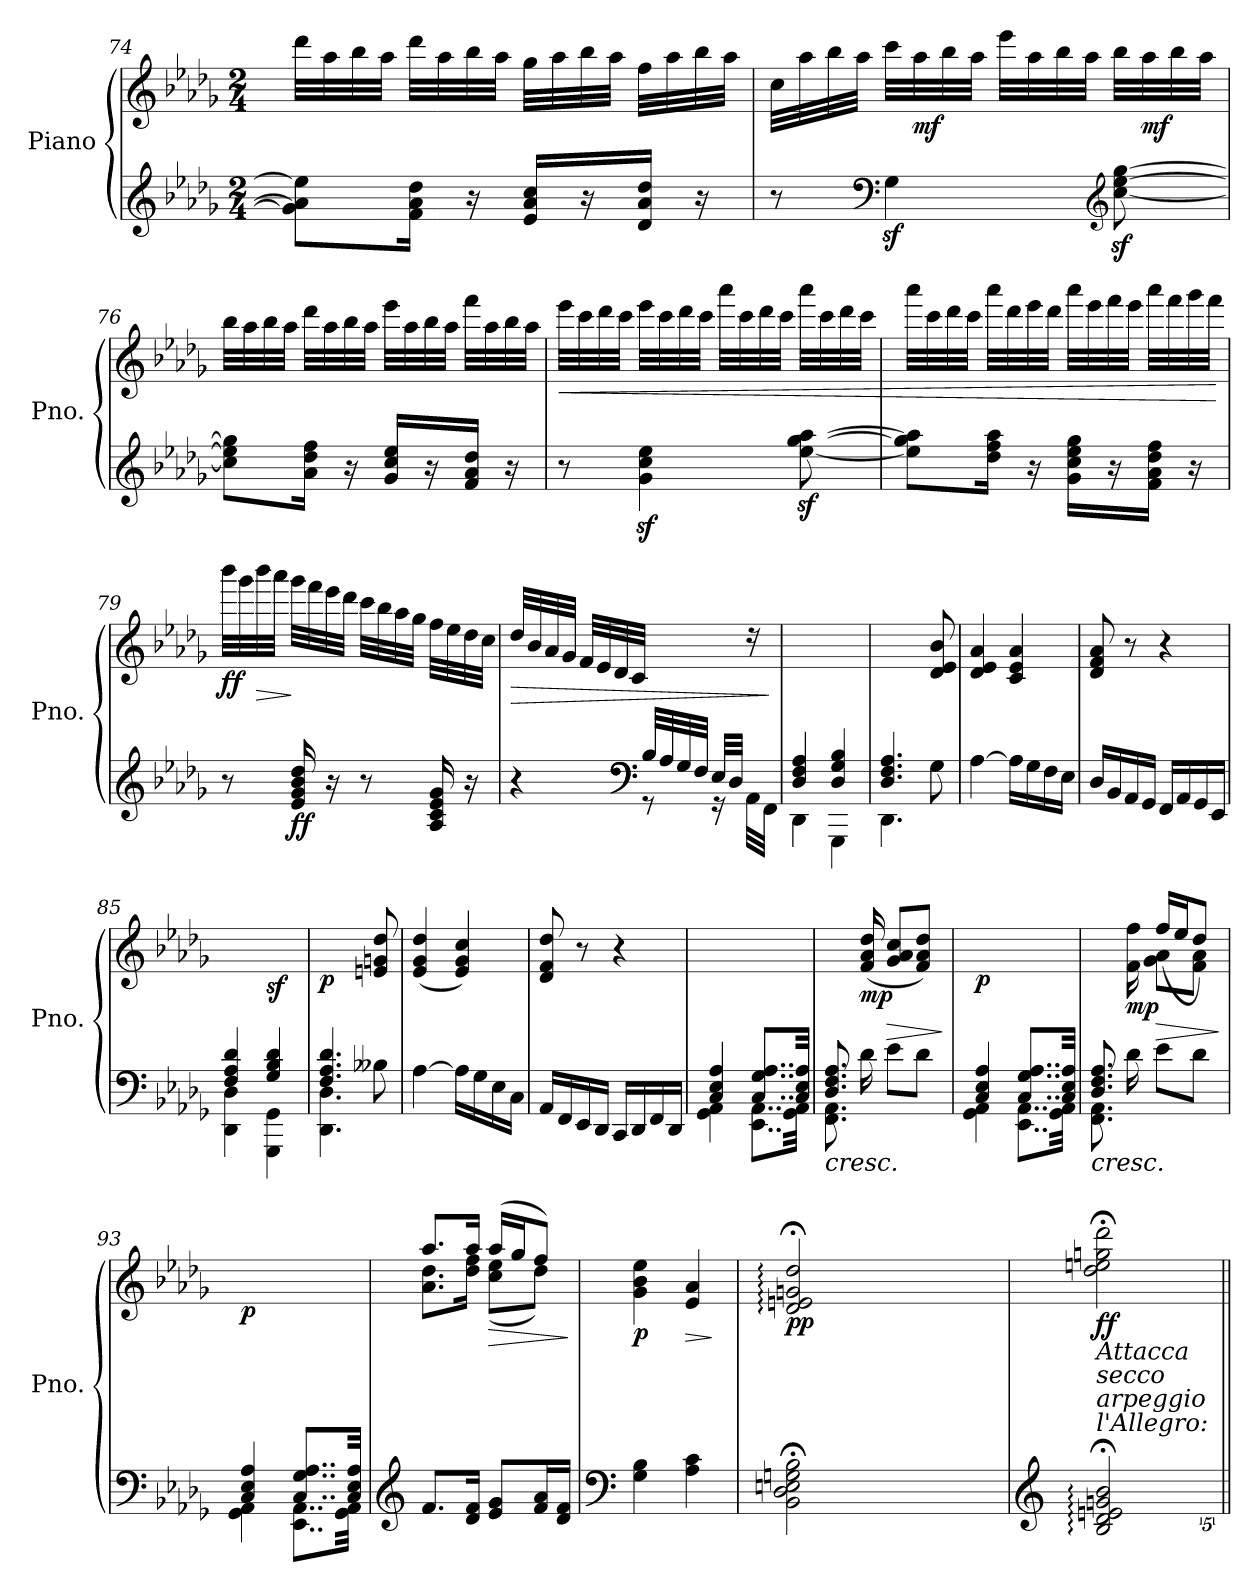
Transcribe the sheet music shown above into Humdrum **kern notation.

**kern	**kern	**dynam
*part1	*part1	*part1
*staff2	*staff1	*staff1/2
*I"Piano	*	*
*I'Pno.	*	*
*clefG2	*clefG2	*
*k[b-e-a-d-g-]	*k[b-e-a-d-g-]	*
*M2/4	*M2/4	*
=74	=74	=74
8g-\] 8a-\] 8ee-\]L	32ddd-\LLL	.
.	32aa-\	.
.	32bb-\	.
.	32aa-\JJJ	.
16f\ 16a-\ 16dd-\Jk	32ddd-\LLL	.
.	32aa-\	.
16r	32bb-\	.
.	32aa-\JJJ	.
16e-/ 16a-/ 16cc/LL	32gg-\LLL	.
.	32aa-\	.
16r	32bb-\	.
.	32aa-\JJJ	.
16d-/ 16a-/ 16dd-/JJ	32ff\LLL	.
.	32aa-\	.
16r	32bb-\	.
.	32aa-\JJJ	.
!!LO:LB:g=z
=75	=75	=75
8r	32cc\LLL	.
.	32aa-\	.
.	32bb-\	.
.	32aa-\JJJ	.
*clefF4	*	*
4G-z<\	32ccc\LLL	.
!	!	!LO:DY:b
.	32aa-\	mf
.	32bb-\	.
.	32aa-\JJJ	.
.	32eee-\LLL	.
.	32aa-\	.
.	32bb-\	.
.	32aa-\JJJ	.
*clefG2	*	*
[8cc\z< [8ee-\z< [8gg-\z<	32bb-\LLL	.
!	!	!LO:DY:b
.	32aa-\	mf
.	32bb-\	.
.	32aa-\JJJ	.
!!LO:LB:g=z
=76	=76	=76
8cc\] 8ee-\] 8gg-\]L	32bb-\LLL	.
.	32aa-\	.
.	32bb-\	.
.	32aa-\JJJ	.
16a-\ 16dd-\ 16ff\Jk	32ddd-\LLL	.
.	32aa-\	.
16r	32bb-\	.
.	32aa-\JJJ	.
16g-/ 16cc/ 16ee-/LL	32eee-\LLL	.
.	32aa-\	.
16r	32bb-\	.
.	32aa-\JJJ	.
16f/ 16a-/ 16dd-/JJ	32fff\LLL	.
.	32aa-\	.
16r	32bb-\	.
.	32aa-\JJJ	.
=77	=77	=77
!	!	!LO:HP:b
8r	32eee-\LLL	<
.	32ccc\	.
.	32ddd-\	.
.	32ccc\JJJ	.
4g-\z< 4cc\z< 4ee-\z<	32eee-\LLL	.
.	32ccc\	.
.	32ddd-\	.
.	32ccc\JJJ	.
.	32aaa-\LLL	.
.	32ccc\	.
.	32ddd-\	.
.	32ccc\JJJ	.
[8ee-\z< [8gg-\z< [8aa-\z<	32aaa-\LLL	.
.	32ccc\	.
.	32ddd-\	.
.	32ccc\JJJ	.
!!LO:LB:g=z
=78	=78	=78
8ee-\] 8gg-\] 8aa-\]L	32aaa-\LLL	.
.	32ccc\	.
.	32ddd-\	.
.	32ccc\JJJ	.
16dd-\ 16ff\ 16aa-\Jk	32aaa-\LLL	.
.	32ddd-\	.
16r	32eee-\	.
.	32ddd-\JJJ	.
16g-\ 16cc\ 16ee-\ 16gg-\LL	32aaa-\LLL	.
.	32eee-\	.
16r	32fff\	.
.	32eee-\JJJ	.
16f\ 16a-\ 16dd-\ 16ff\JJ	32aaa-\LLL	.
.	32fff\	.
16r	32ggg-\	.
.	32fff\JJJ	.
.	.	[
!!LO:PB:g=z
=79	=79	=79
*	*MM60	*
!	!	!LO:DY:b
8r	32bbb-\LLL	ff
*	*MM72	*
.	32ggg-\	.
!	!	!LO:HP:b
.	32bbb-\	>
.	32aaa-\JJJ	.
!	!	!LO:DY:n=1:b=2
!	!	!LO:DY:n=2:b
16e-/ 16g-/ 16b-/ 16dd-/	32ggg-\LLL	] f f
.	32fff\	.
16r	32eee-\	.
.	32ddd-\JJJ	.
8r	32ccc\LLL	.
.	32bb-\	.
.	32aa-\	.
.	32gg-\JJJ	.
16A-/ 16c/ 16e-/ 16g-/	32ff\LLL	.
.	32ee-\	.
16r	32dd-\	.
.	32cc\JJJ	.
=80	=80	=80
*	*MM69	*
*^	*	*
!	!	!	!LO:HP:b
4ryy	4r	32dd-/LLL	>
.	.	32b-/	.
.	.	32a-/	.
.	.	32g-/JJJ	.
*	*	*MM64	*
.	.	32f/LLL	.
.	.	32e-/	.
.	.	32d-/	.
.	.	32c/JJJ	.
*clefF4	*	*	*
*	*	*MM59	*
32B-/LLL	8r	8ryy	.
32A-/	.	.	.
32G-/	.	.	.
32F/JJJ	.	.	.
*	*	*MM54	*
32E-/LLL	16rGG	16ryy	.
32D-/JJJ	.	.	.
*	*	*MM49	*
16ryy	32AA-\LLL	16rdd	.
.	32FF\JJJ	.	.
*v	*v	*	*
.	.	]
=81	=81	=81
*	*MM68	*
*^	*	*
!	!	!	!LO:DY:b
!	!	!	!LO:DY:n=1:b
4D-/ 4F/ 4A-/	4DD-\	2ryy	other-dynamics p
4D-/ 4G-/ 4B-/	4GGG-\	.	.
=82	=82	=82	=82
4.D-/ 4.F/ 4.A-/	4.DD-\	4.ryy	.
8ryy	8G-\	8d-/ 8e-/ 8b-/	.
*v	*v	*	*
=83	=83	=83
[4A-\	4d-/ 4e-/ 4a-/	.
16A-\LL]	4c/ 4e-/ 4a-/	.
16G-\	.	.
16F\	.	.
16E-\JJ	.	.
!!LO:LB:g=z
=84	=84	=84
16D-/LL	8d-/ 8f/ 8a-/	.
16BB-/	.	.
16AA-/	8r	.
16GG-/JJ	.	.
16FF/LL	4r	.
16AA-/	.	.
16GG-/	.	.
16EE-/JJ	.	.
=85	=85	=85
*^	*	*
4F/ 4A-/ 4d-/	4DD-\ 4D-\	4ryy	.
!	!	!	!LO:DY:b
4G-/ 4B-/ 4d-/	4GGG-\ 4GG-\	4ryy	sf
=86	=86	=86	=86
!	!	!	!LO:DY:b
4.F/ 4.A-/ 4.d-/	4.DD-\ 4.D-\	4.ryy	p
*	*	*MM67	*
8ryy	8B--X\	8en/ 8gn/ 8dd-/	.
*v	*v	*	*
=87	=87	=87
[4A-\	(>4e-/ 4g-/ 4dd-/	.
16A-\LL]	4e-/ 4g-/ 4cc/)	.
16G-\	.	.
16E-\	.	.
16C\JJ	.	.
=88	=88	=88
*	*MM66	*
16AA-/LL	8d-/ 8f/ 8dd-/	.
16FF/	.	.
16EE-/	8r	.
16DD-/JJ	.	.
16CC/LL	4r	.
16DD-/	.	.
16FF/	.	.
16DD-/JJ	.	.
=89	=89	=89
*	*MM65	*
*^	*	*
4C/ 4E-/ 4A-/	4GG-\ 4AA-\	2ryy	.
8..C/ 8..G-/ 8..A-/L	8..EE-\ 8..AA-\L	.	.
32C/ 32E-/ 32A-/Jkk	32GG-\ 32AA-\Jkk	.	.
=90	=90	=90	=90
*	*	*MM64	*
!	!	!	!LO:HP:b=2
8.D-/ 8.F/ 8.A-/	8.FF\ 8.AA-\	8.ryy	<
!	!	!	!LO:DY:b
4ryy	16d-\	(>16f/ 16a-/ 16dd-/	mp
!	!	!	!LO:HP:n=1:b
.	8e-\L	8g-/ 8a-/ 8cc/L	[ >
.	8d-\J	8f/ 8a-/ 8dd-/J)	.
16ryy	.	.	.
*v	*v	*	*
.	.	]
!!LO:LB:g=z
=91	=91	=91
*	*MM63	*
*^	*	*
!	!	!	!LO:DY:b
4C/ 4E-/ 4A-/	4GG-\ 4AA-\	2ryy	p
8..C/ 8..G-/ 8..A-/L	8..EE-\ 8..AA-\L	.	.
32C/ 32E-/ 32A-/Jkk	32GG-\ 32AA-\Jkk	.	.
=92	=92	=92	=92
*	*	*MM62	*
!	!	!	!LO:HP:b=2
*	*	*^	*
8.D-/ 8.F/ 8.A-/	8.FF\ 8.AA-\	8.ryy	4ryy	<
!	!	!	!	!LO:DY:b
4ryy	16d-\	16f\ 16ff\	.	mp
!	!	!	!	!LO:HP:n=1:b
.	8e-\L	8g-\ 8a-\L	(>16ff/LL	[ >
.	.	.	16ee-/J	.
.	8d-\J	8f\ 8a-\J	8dd-/J)	.
16ryy	.	.	.	.
*v	*v	*	*	*
*	*v	*v	*
.	.	]
=93	=93	=93
*	*MM61	*
*^	*	*
!	!	!	!LO:DY:b
4C/ 4E-/ 4A-/	4GG-\ 4AA-\	2ryy	p
8..C/ 8..G-/ 8..A-/L	8..EE-\ 8..AA-\L	.	.
32C/ 32E-/ 32A-/Jkk	32GG-\ 32AA-\Jkk	.	.
*v	*v	*	*
=94	=94	=94
*clefG2	*	*
*	*MM60	*
*^	*^	*
!	!	!	!	!LO:DY:b
*v	*v	*	*	*
8.f/L	8.aa-/L	8.a-\ 8.dd-\L	other-dynamics
16d-/ 16f/Jk	16aa-/Jk	16dd-\ 16ff\Jk	.
*	*MM56	*	*
!	!	!	!LO:HP:b
8e-/ 8g-/L	(>16aa-/LL	(<8cc\ 8ee-\L	>
.	16gg-/J	.	.
16f/ 16a-/L	8ff/J)	8dd-\J)	.
16d-/ 16f/JJ	.	.	.
*	*v	*v	*
.	.	]
=95	=95	=95
*clefF4	*	*
*	*MM46	*
!	!	!LO:DY:b
4G-\ 4B-\	4g-\ 4b-\ 4ee-\	p
*	*MM30	*
!	!	!LO:HP:b
4A-\ 4c\	4e-/ 4a-/	>
.	.	]
=96	=96	=96
*	*MM28	*
*^	*	*
!	!LO:N:vis=16	!	!LO:DY:b
2BB-\;< 2D-\;< 2En\;< 2Gn\;< 2B-\;<	1920%107BB-yy	2d-/;<: 2en/;<: 2gn/;<: 2dd-/;<:	pp
!	!LO:N:vis=16	!	!
.	1920%107D-yy	.	.
!	!LO:N:vis=16	!	!
.	1920%107Eyy	.	.
!	!LO:N:vis=16	!	!
.	1920%107Gyy	.	.
!	!LO:N:vis=16	!	!
.	1920%107B-yy	.	.
!	!LO:N:vis=16	!	!
.	1920%107d-yy	.	.
!	!LO:N:vis=16	!	!
.	1920%107enyy	.	.
!	!LO:N:vis=16	!	!
.	1920%107gnyy	.	.
.	[240%13dd-yy	.	.
*v	*v	*	*
=97	=97	=97
*clefG2	*	*
*	*MM180	*
*^	*^	*
!	!	!LO:TX:b:i:t=Attacca	!	!
!	!	!LO:TX:b:i:t=secco	!	!
!	!	!LO:TX:b:i:t=arpeggio	!	!
!	!	!LO:TX:b:i:t=l'Allegro&colon;	!	!
!	!	!	!	!LO:DY:b
*v	*v	*	*	*
2B-/;: 2d-/;: 2en/;: 2gn/;: 2b-/;:	2dd-\;< 2een\;< 2ggn\;< 2ddd-\;<	4ryy	ff
*	*MM20	*	*
.	.	4dd-yy 4eeyy 4ggyy 4ddd-yy	.
640dd-yy]	640ryy	640ryy	.
*	*v	*v	*
=||	=||	=||
*-	*-	*-
